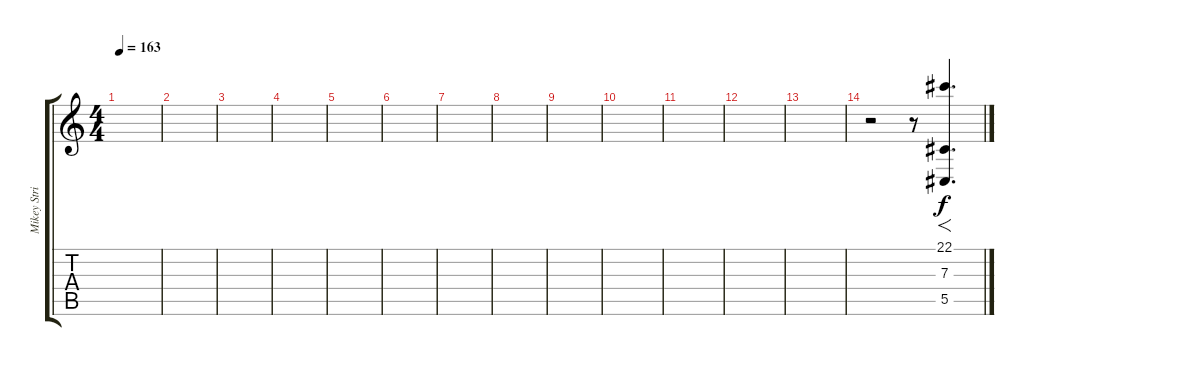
\track ("Mikey Strings" "Mikey Stri") {instrument stringensemble1}
\staff {score tabs}
\tuning (Eb4 Bb3 Gb3 Db3 Ab2 Db2) {hide}
\ts (4 4)
\tempo 163
\clef g2
\ks c
|
|
|
|
|
|
|
|
|
|
|
|
|
r.2 r.8 (22.1 7.3 5.5).4{f d}
